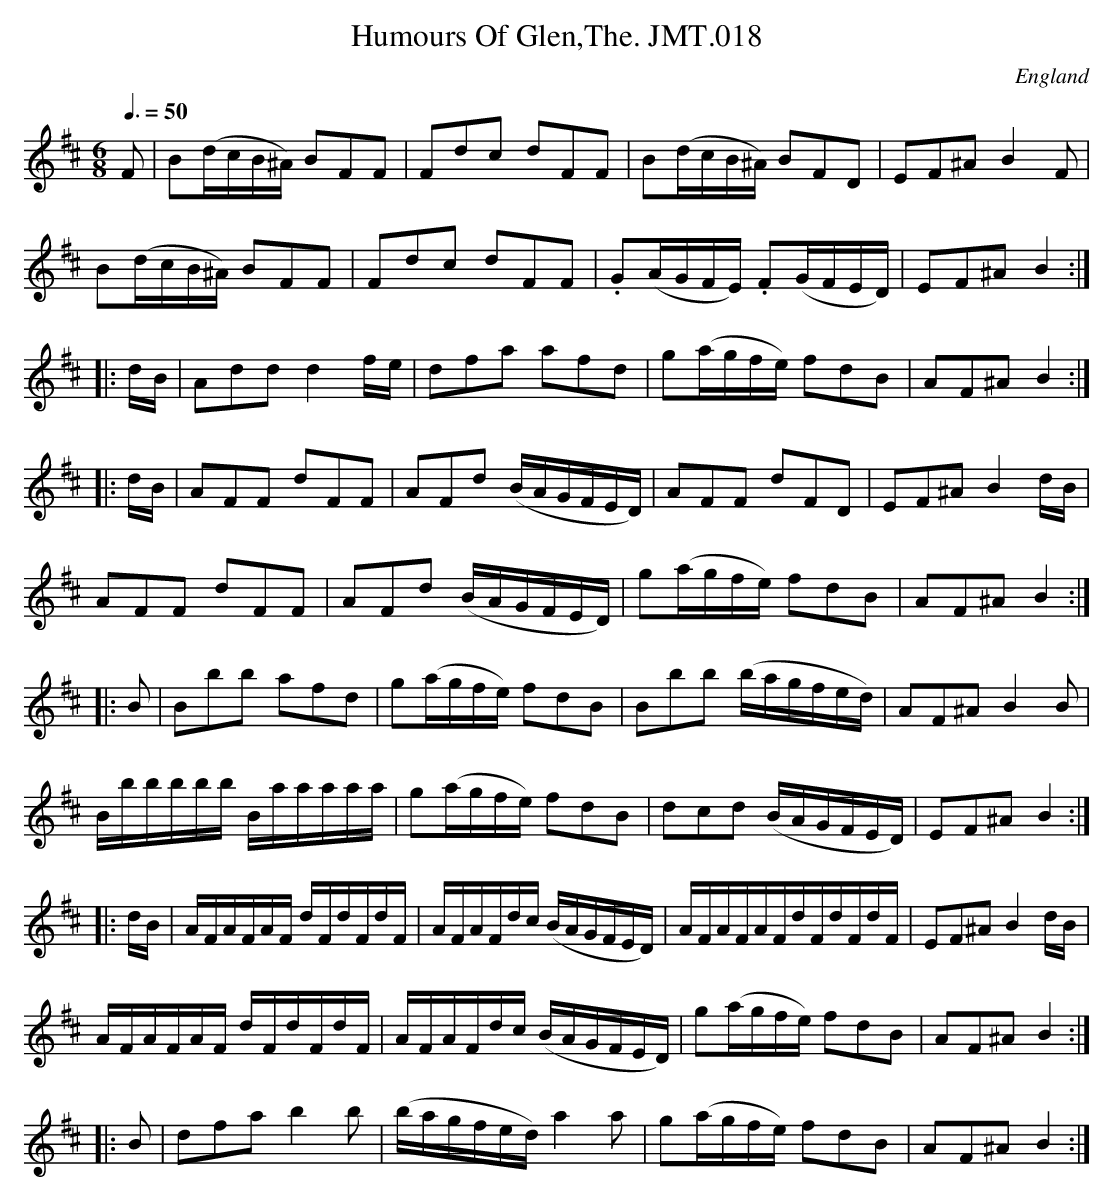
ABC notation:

X:1
T:Humours Of Glen,The. JMT.018
L:1/8
M:6/8
O:England
Q:3/8=50
K:D
F|B(d/c/B/^A/) BFF|Fdc dFF|B(d/c/B/^A/) BFD|EF^A B2F|!
B(d/c/B/^A/) BFF|Fdc dFF|.G(A/G/F/E/) .F(G/F/E/D/)|EF^AB2:|!
|:d/B/|Addd2f/e/|dfa afd|g(a/g/f/e/) fdB|AF^AB2:|!
|:d/B/|AFF dFF|AFd (B/A/G/F/E/D/)|AFF dFD|EF^A B2d/B/|!
AFF dFF|AFd (B/A/G/F/E/D/)|g(a/g/f/e/) fdB|AF^AB2:|!
|:B|Bbb afd|g(a/g/f/e/) fdB|Bbb (b/a/g/f/e/d/)|AF^AB2B|!
B/b/b/b/b/b/ B/a/a/a/a/a/|g(a/g/f/e/) fdB|dcd (B/A/G/F/E/D/)|EF^AB2:|!
|:d/B/|A/F/A/F/A/F/ d/F/d/F/d/F/|A/F/A/F/d/c/ (B/A/G/F/E/D/)|\
A/F/A/F/A/F/d/F/d/F/d/F/|EF^AB2d/B/|!
A/F/A/F/A/F/ d/F/d/F/d/F/|A/F/A/F/d/c/ (B/A/G/F/E/D/)|\
g(a/g/f/e/) fdB|AF^AB2:|!
|:B|dfa b2b|(b/a/g/f/e/d/)a2a|g(a/g/f/e/) fdB|AF^AB2:|
